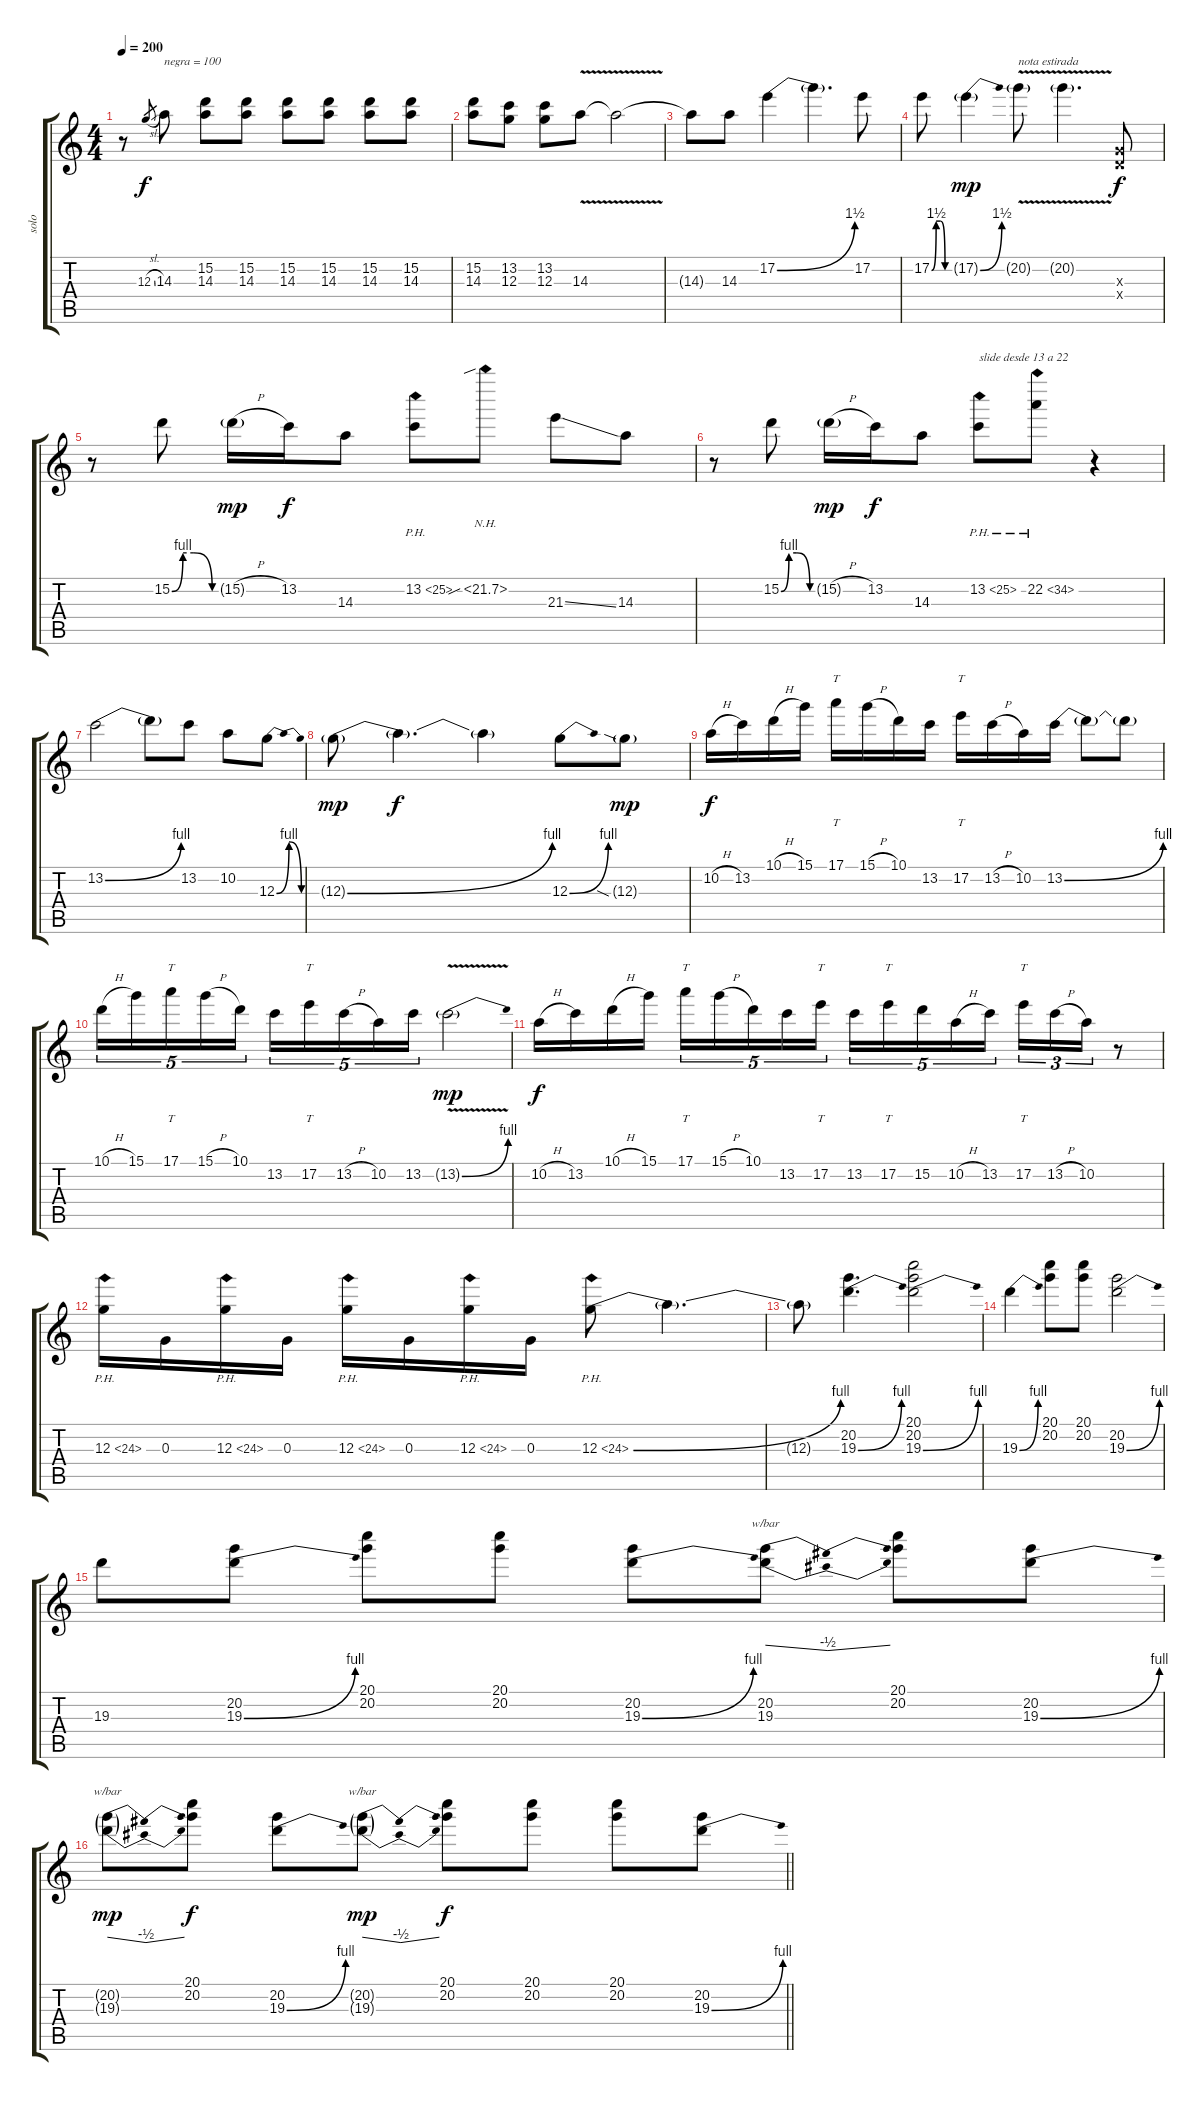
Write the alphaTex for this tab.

\track ("solo" "solo") {instrument distortionguitar}
\staff {score tabs}
\tuning (E4 B3 G3 D3 A2 E2) {hide}
\ts (4 4)
\tempo 200
\clef g2
\ks c
r.8{dy mp} 12.3{sl}.8{gr dy f} 14.3.8{txt "negra = 100"} (15.2 14.3).8 (15.2 14.3).8 (15.2 14.3).8 (15.2 14.3).8 (15.2 14.3).8 (15.2 14.3).8 |
(15.2 14.3).8 (13.2 12.3).8 (13.2 12.3).8 14.3{v}.8 14.3{t}.2 |
14.3{t}.8 14.3.8 17.2{be (bend 0 0 60 6)}.4 17.2{t}.4{d} 17.2.8 |
17.2{be (custom 0 0 15 6 30 6 45 0 60 0)}.8 17.2{be (bend 0 0 60 6) g}.4{dy mp} 20.2{v g}.8{txt "nota estirada"} 20.2{v g}.4{d} (0.3{x} 0.4{x}).8{dy f} |
r.8 15.2{be (custom 0 0 15 4 30 4 55 0 60 0)}.8 15.2{h g}.16{dy mp} 13.2.16{dy f} 14.3.8 13.2{ph 12}.8 22.2{nh sib}.8 21.3{ss}.8 14.3.8 |
r.8 15.2{be (custom 0 0 15 4 30 4 55 0 60 0)}.8 15.2{h g}.16{dy mp} 13.2.16{dy f} 14.3.8 13.2{ph 12}.8{txt "slide desde 13 a 22"} 22.2{ph 12}.8 r.4 |
13.2{be (bend 0 0 60 4)}.2 13.2{t}.8 13.2.8 10.2.8 12.3{be (bendrelease 0 0 15 4 30 4 60 0)}.8 |
12.3{be (bend 0 0 60 4) g}.8{dy mp} 12.3{t}.4{d dy f} 12.3{t}.4 12.3{be (bend 0 0 60 4)}.8 12.3{sia g}.8{dy mp} |
10.2{h}.16{dy f} 13.2.16 10.1{h}.16 15.1.16 17.1.16{tt} 15.1{h}.16 10.1.16 13.2.16 17.2.16{tt} 13.2{h}.16 10.2.16 13.2{be (bend 0 0 60 4)}.16 13.2{t}.8 13.2{t}.8 |
10.1{h}.16{tu (5 4)} 15.1.16{tu (5 4)} 17.1.16{tt tu (5 4)} 15.1{h}.16{tu (5 4)} 10.1.16{tu (5 4)} 13.2.16{tu (5 4)} 17.2.16{tt tu (5 4)} 13.2{h}.16{tu (5 4)} 10.2.16{tu (5 4)} 13.2.16{tu (5 4)} 13.2{be (bend 0 0 60 4) v g}.2{dy mp} |
10.2{h}.16{dy f} 13.2.16 10.1{h}.16 15.1.16 17.1.16{tt tu (5 4)} 15.1{h}.16{tu (5 4)} 10.1.16{tu (5 4)} 13.2.16{tu (5 4)} 17.2.16{tt tu (5 4)} 13.2.16{tu (5 4)} 17.2.16{tt tu (5 4)} 15.2.16{tu (5 4)} 10.2{h}.16{tu (5 4)} 13.2.16{tu (5 4)} 17.2.16{tt tu (3 2)} 13.2{h}.16{tu (3 2)} 10.2.16{tu (3 2)} r.8 |
12.3{ph 12}.16 0.3.16 12.3{ph 12}.16 0.3.16 12.3{ph 12}.16 0.3.16 12.3{ph 12}.16 0.3.16 12.3{be (bend 0 0 60 4) ph 12}.8 12.3{t}.4{d} |
12.3{t}.8 (20.2 19.3{be (bend 0 0 60 4)}).4{d} (20.1 20.2 19.3{be (bend 0 0 60 4)}).2 |
19.3{be (bend 0 0 60 4)}.4 (20.1 20.2).8 (20.1 20.2).8 (20.2 19.3{be (bend 0 0 60 4)}).2 |
19.3.8 (20.2 19.3{be (bend 0 0 60 4)}).8 (20.1 20.2).8 (20.1 20.2).8 (20.2 19.3{be (bend 0 0 60 4)}).8 (20.2 19.3).8{tbe (dip default 0 0 30 -2 60 0)} (20.1 20.2).8 (20.2 19.3{be (bend 0 0 60 4)}).8 |
\barLineRight lightlight
(20.2{g} 19.3{g}).8{tbe (dip default 0 0 30 -2 60 0) dy mp} (20.1 20.2).8{dy f} (20.2 19.3{be (bend 0 0 60 4)}).8 (20.2{g} 19.3{g}).8{tbe (dip default 0 0 30 -2 60 0) dy mp} (20.1 20.2).8{dy f} (20.1 20.2).8 (20.1 20.2).8 (20.2 19.3{be (bend 0 0 60 4)}).8
